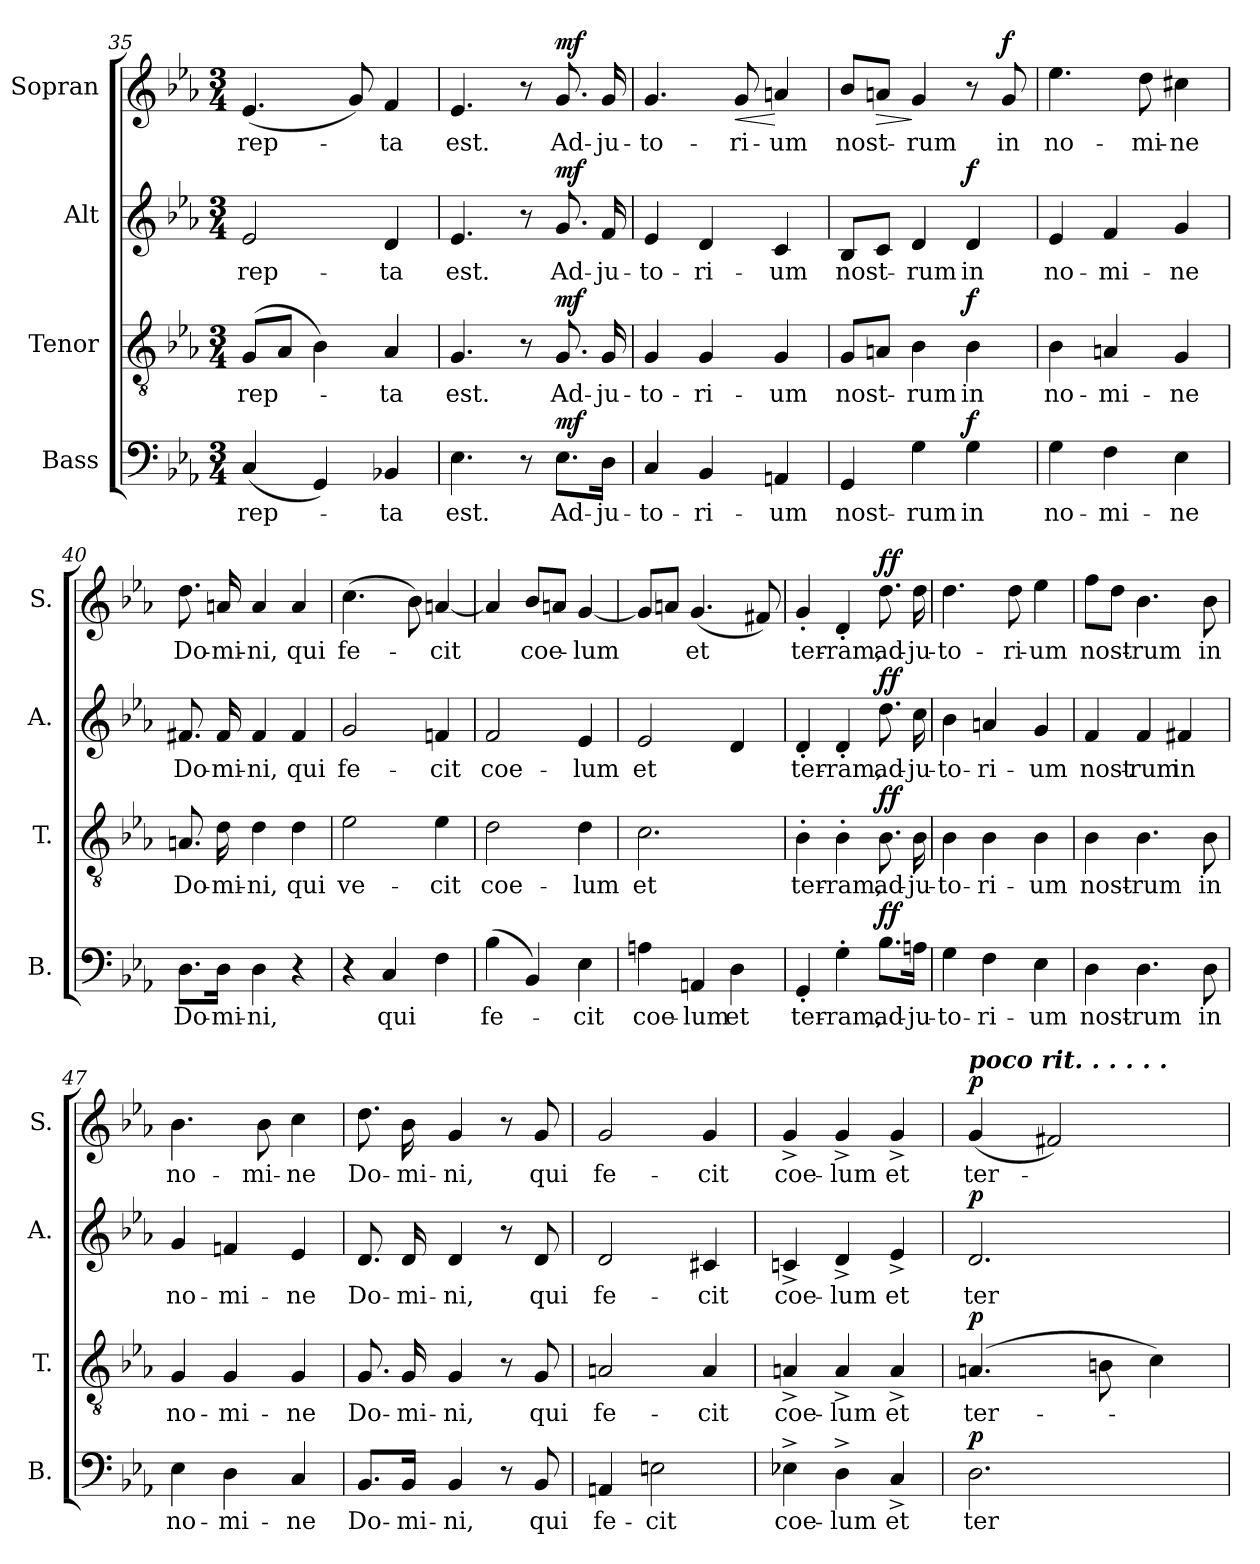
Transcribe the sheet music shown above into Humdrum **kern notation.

**kern	**text	**dynam	**kern	**text	**dynam	**kern	**text	**dynam	**kern	**text	**dynam
*part4	*part4	*part4	*part3	*part3	*part3	*part2	*part2	*part2	*part1	*part1	*part1
*staff4	*staff4	*staff4	*staff3	*staff3	*staff3	*staff2	*staff2	*staff2	*staff1	*staff1	*staff1
*I"Bass	*	*	*I"Tenor	*	*	*I"Alt	*	*	*I"Sopran	*	*
*I'B.	*	*	*I'T.	*	*	*I'A.	*	*	*I'S.	*	*
!!LO:PB:g=z
*clefF4	*	*	*clefGv2	*	*	*clefG2	*	*	*clefG2	*	*
*k[b-e-a-]	*	*	*k[b-e-a-]	*	*	*k[b-e-a-]	*	*	*k[b-e-a-]	*	*
*E-:	*	*	*E-:	*	*	*E-:	*	*	*E-:	*	*
*M3/4	*	*	*M3/4	*	*	*M3/4	*	*	*M3/4	*	*
=35	=35	=35	=35	=35	=35	=35	=35	=35	=35	=35	=35
!	!LO:LY:b	!	!	!LO:LY:b	!	!	!LO:LY:b	!	!	!LO:LY:b	!
(<4C/	-rep-	.	(>8G/L	-rep-	.	2e-/	-rep-	.	(<4.e-/	-rep-	.
.	.	.	8A-/J	.	.	.	.	.	.	.	.
4GG/)	.	.	4B-\)	.	.	.	.	.	.	.	.
.	.	.	.	.	.	.	.	.	8g/)	.	.
!	!LO:LY:b	!	!	!LO:LY:b	!	!	!LO:LY:b	!	!	!LO:LY:b	!
4BB-X/	-ta	.	4A-/	-ta	.	4d/	-ta	.	4f/	-ta	.
=36	=36	=36	=36	=36	=36	=36	=36	=36	=36	=36	=36
!	!LO:LY:b	!	!	!LO:LY:b	!	!	!LO:LY:b	!	!	!LO:LY:b	!
4.E-\	est.	.	4.G/	est.	.	4.e-/	est.	.	4.e-/	est.	.
8r	.	.	8r	.	.	8r	.	.	8r	.	.
!	!LO:LY:b	!LO:DY:a	!	!LO:LY:b	!LO:DY:a	!	!LO:LY:b	!LO:DY:a	!	!LO:LY:b	!LO:DY:a
8.E-\L	Ad-	mf	8.G/	Ad-	mf	8.g/	Ad-	mf	8.g/	Ad-	mf
!	!LO:LY:b	!	!	!LO:LY:b	!	!	!LO:LY:b	!	!	!LO:LY:b	!
16D\Jk	-ju-	.	16G/	-ju-	.	16f/	-ju-	.	16g/	-ju-	.
=37	=37	=37	=37	=37	=37	=37	=37	=37	=37	=37	=37
!	!LO:LY:b	!	!	!LO:LY:b	!	!	!LO:LY:b	!	!	!LO:LY:b	!
4C/	-to-	.	4G/	-to-	.	4e-/	-to-	.	4.g/	-to-	.
!	!LO:LY:b	!	!	!LO:LY:b	!	!	!LO:LY:b	!	!	!	!
4BB-/	-ri-	.	4G/	-ri-	.	4d/	-ri-	.	.	.	.
!	!	!	!	!	!	!	!	!	!	!LO:LY:b	!LO:HP:b
.	.	.	.	.	.	.	.	.	8g/	-ri-	<
!	!LO:LY:b	!	!	!LO:LY:b	!	!	!LO:LY:b	!	!	!LO:LY:b	!
4AAn/	-um	.	4G/	-um	.	4c/	-um	.	4an/	-um	[
=38	=38	=38	=38	=38	=38	=38	=38	=38	=38	=38	=38
!	!LO:LY:b	!	!	!LO:LY:b	!	!	!LO:LY:b	!	!	!LO:LY:b	!
4GG/	nost-	.	8G/L	nost-	.	8B-/L	nost-	.	8b-/L	nost-	.
!	!	!	!	!	!	!	!	!	!	!	!LO:HP:b
.	.	.	8An/J	.	.	8c/J	.	.	8an/J	.	>
!	!LO:LY:b	!	!	!LO:LY:b	!	!	!LO:LY:b	!	!	!LO:LY:b	!
4G\	-rum	.	4B-\	-rum	.	4d/	-rum	.	4g/	-rum	]
!	!LO:LY:b	!LO:DY:a	!	!LO:LY:b	!LO:DY:a	!	!LO:LY:b	!LO:DY:a	!	!	!
4G\	in	f	4B-\	in	f	4d/	in	f	8r	.	.
!	!	!	!	!	!	!	!	!	!	!LO:LY:b	!LO:DY:a
.	.	.	.	.	.	.	.	.	8g/	in	f
=39	=39	=39	=39	=39	=39	=39	=39	=39	=39	=39	=39
!	!LO:LY:b	!	!	!LO:LY:b	!	!	!LO:LY:b	!	!	!LO:LY:b	!
4G\	no-	.	4B-\	no-	.	4e-/	no-	.	4.ee-\	no-	.
!	!LO:LY:b	!	!	!LO:LY:b	!	!	!LO:LY:b	!	!	!	!
4F\	-mi-	.	4An/	-mi-	.	4f/	-mi-	.	.	.	.
!	!	!	!	!	!	!	!	!	!	!LO:LY:b	!
.	.	.	.	.	.	.	.	.	8dd\	-mi-	.
!	!LO:LY:b	!	!	!LO:LY:b	!	!	!LO:LY:b	!	!	!LO:LY:b	!
4E-\	-ne	.	4G/	-ne	.	4g/	-ne	.	4cc#X\	-ne	.
=40	=40	=40	=40	=40	=40	=40	=40	=40	=40	=40	=40
!	!LO:LY:b	!	!	!LO:LY:b	!	!	!LO:LY:b	!	!	!LO:LY:b	!
8.D\L	Do-	.	8.An/	Do-	.	8.f#X/	Do-	.	8.dd\	Do-	.
!	!LO:LY:b	!	!	!LO:LY:b	!	!	!LO:LY:b	!	!	!LO:LY:b	!
16D\Jk	-mi-	.	16d\	-mi-	.	16f#/	-mi-	.	16an/	-mi-	.
!	!LO:LY:b	!	!	!LO:LY:b	!	!	!LO:LY:b	!	!	!LO:LY:b	!
4D\	-ni,	.	4d\	-ni,	.	4f#/	-ni,	.	4a/	-ni,	.
!	!	!	!	!LO:LY:b	!	!	!LO:LY:b	!	!	!LO:LY:b	!
4r	.	.	4d\	qui	.	4f#/	qui	.	4a/	qui	.
!!LO:LB:g=z
=41	=41	=41	=41	=41	=41	=41	=41	=41	=41	=41	=41
!	!	!	!	!LO:LY:b	!	!	!LO:LY:b	!	!	!LO:LY:b	!
4r	.	.	2e-\	ve-	.	2g/	fe-	.	(>4.cc\	fe-	.
!	!LO:LY:b	!	!	!	!	!	!	!	!	!	!
4C/	qui	.	.	.	.	.	.	.	.	.	.
.	.	.	.	.	.	.	.	.	8b-\)	.	.
!	!	!	!	!LO:LY:b	!	!	!LO:LY:b	!	!	!LO:LY:b	!
4F\	.	.	4e-\	-cit	.	4fn/	-cit	.	[4an/	-cit	.
=42	=42	=42	=42	=42	=42	=42	=42	=42	=42	=42	=42
!	!LO:LY:b	!	!	!LO:LY:b	!	!	!LO:LY:b	!	!	!	!
(>4B-\	fe-	.	2d\	coe-	.	2f/	coe-	.	4a/]	.	.
!	!	!	!	!	!	!	!	!	!	!LO:LY:b	!
4BB-/)	.	.	.	.	.	.	.	.	8b-/L	coe-	.
.	.	.	.	.	.	.	.	.	8an/J	.	.
!	!LO:LY:b	!	!	!LO:LY:b	!	!	!LO:LY:b	!	!	!LO:LY:b	!
4E-\	-cit	.	4d\	-lum	.	4e-/	-lum	.	[4g/	-lum	.
=43	=43	=43	=43	=43	=43	=43	=43	=43	=43	=43	=43
!	!LO:LY:b	!	!	!LO:LY:b	!	!	!LO:LY:b	!	!	!	!
4An\	coe-	.	2.c\	et	.	2e-/	et	.	8g/L]	.	.
.	.	.	.	.	.	.	.	.	8an/J	.	.
!	!LO:LY:b	!	!	!	!	!	!	!	!	!LO:LY:b	!
4AAn/	-lum	.	.	.	.	.	.	.	(<4.g/	et	.
!	!LO:LY:b	!	!	!	!	!	!	!	!	!	!
4D\	et	.	.	.	.	4d/	.	.	.	.	.
.	.	.	.	.	.	.	.	.	8f#X/)	.	.
=44	=44	=44	=44	=44	=44	=44	=44	=44	=44	=44	=44
!	!LO:LY:b	!	!	!LO:LY:b	!	!	!LO:LY:b	!	!	!LO:LY:b	!
4GG'</	ter-	.	4B-'>\	ter-	.	4d'</	ter-	.	4g'</	ter-	.
!	!LO:LY:b	!	!	!LO:LY:b	!	!	!LO:LY:b	!	!	!LO:LY:b	!
4G'>\	-ram,	.	4B-'>\	-ram,	.	4d'</	-ram,	.	4d'</	-ram,	.
!	!LO:LY:b	!LO:DY:a	!	!LO:LY:b	!LO:DY:a	!	!LO:LY:b	!LO:DY:a	!	!LO:LY:b	!LO:DY:a
8.B-\L	ad-	ff	8.B-\	ad-	ff	8.dd\	ad-	ff	8.dd\	ad-	ff
!	!LO:LY:b	!	!	!LO:LY:b	!	!	!LO:LY:b	!	!	!LO:LY:b	!
16An\Jk	-ju-	.	16B-\	-ju-	.	16cc\	-ju-	.	16dd\	-ju-	.
=45	=45	=45	=45	=45	=45	=45	=45	=45	=45	=45	=45
!	!LO:LY:b	!	!	!LO:LY:b	!	!	!LO:LY:b	!	!	!LO:LY:b	!
4G\	-to-	.	4B-\	-to-	.	4b-\	-to-	.	4.dd\	-to-	.
!	!LO:LY:b	!	!	!LO:LY:b	!	!	!LO:LY:b	!	!	!	!
4F\	-ri-	.	4B-\	-ri-	.	4an/	-ri-	.	.	.	.
!	!	!	!	!	!	!	!	!	!	!LO:LY:b	!
.	.	.	.	.	.	.	.	.	8dd\	-ri-	.
!	!LO:LY:b	!	!	!LO:LY:b	!	!	!LO:LY:b	!	!	!LO:LY:b	!
4E-\	-um	.	4B-\	-um	.	4g/	-um	.	4ee-\	-um	.
=46	=46	=46	=46	=46	=46	=46	=46	=46	=46	=46	=46
!	!LO:LY:b	!	!	!LO:LY:b	!	!	!LO:LY:b	!	!	!LO:LY:b	!
4D\	nost-	.	4B-\	nost-	.	4f/	nost-	.	8ff\L	nost-	.
.	.	.	.	.	.	.	.	.	8dd\J	.	.
!	!LO:LY:b	!	!	!LO:LY:b	!	!	!LO:LY:b	!	!	!LO:LY:b	!
4.D\	-rum	.	4.B-\	-rum	.	4f/	-rum	.	4.b-\	-rum	.
!	!	!	!	!	!	!	!LO:LY:b	!	!	!	!
.	.	.	.	.	.	4f#X/	in	.	.	.	.
!	!LO:LY:b	!	!	!LO:LY:b	!	!	!	!	!	!LO:LY:b	!
8D\	in	.	8B-\	in	.	.	.	.	8b-\	in	.
!!LO:LB:g=z
=47	=47	=47	=47	=47	=47	=47	=47	=47	=47	=47	=47
!	!LO:LY:b	!	!	!LO:LY:b	!	!	!LO:LY:b	!	!	!LO:LY:b	!
4E-\	no-	.	4G/	no-	.	4g/	no-	.	4.b-\	no-	.
!	!LO:LY:b	!	!	!LO:LY:b	!	!	!LO:LY:b	!	!	!	!
4D\	-mi-	.	4G/	-mi-	.	4fn/	-mi-	.	.	.	.
!	!	!	!	!	!	!	!	!	!	!LO:LY:b	!
.	.	.	.	.	.	.	.	.	8b-\	-mi-	.
!	!LO:LY:b	!	!	!LO:LY:b	!	!	!LO:LY:b	!	!	!LO:LY:b	!
4C/	-ne	.	4G/	-ne	.	4e-/	-ne	.	4cc\	-ne	.
=48	=48	=48	=48	=48	=48	=48	=48	=48	=48	=48	=48
!	!LO:LY:b	!	!	!LO:LY:b	!	!	!LO:LY:b	!	!	!LO:LY:b	!
8.BB-/L	Do-	.	8.G/	Do-	.	8.d/	Do-	.	8.dd\	Do-	.
!	!LO:LY:b	!	!	!LO:LY:b	!	!	!LO:LY:b	!	!	!LO:LY:b	!
16BB-/Jk	-mi-	.	16G/	-mi-	.	16d/	-mi-	.	16b-\	-mi-	.
!	!LO:LY:b	!	!	!LO:LY:b	!	!	!LO:LY:b	!	!	!LO:LY:b	!
4BB-/	-ni,	.	4G/	-ni,	.	4d/	-ni,	.	4g/	-ni,	.
8r	.	.	8r	.	.	8r	.	.	8r	.	.
!	!LO:LY:b	!	!	!LO:LY:b	!	!	!LO:LY:b	!	!	!LO:LY:b	!
8BB-/	qui	.	8G/	qui	.	8d/	qui	.	8g/	qui	.
=49	=49	=49	=49	=49	=49	=49	=49	=49	=49	=49	=49
!	!LO:LY:b	!	!	!LO:LY:b	!	!	!LO:LY:b	!	!	!LO:LY:b	!
4AAn/	fe-	.	2An/	fe-	.	2d/	fe-	.	2g/	fe-	.
!	!LO:LY:b	!	!	!	!	!	!	!	!	!	!
2En\	-cit	.	.	.	.	.	.	.	.	.	.
!	!	!	!	!LO:LY:b	!	!	!LO:LY:b	!	!	!LO:LY:b	!
.	.	.	4A/	-cit	.	4c#X/	-cit	.	4g/	-cit	.
=50	=50	=50	=50	=50	=50	=50	=50	=50	=50	=50	=50
!	!LO:LY:b	!	!	!LO:LY:b	!	!	!LO:LY:b	!	!	!LO:LY:b	!
4E-X^>\	coe-	.	4An^</	coe-	.	4cn^>/	coe-	.	4g^</	coe-	.
!	!LO:LY:b	!	!	!LO:LY:b	!	!	!LO:LY:b	!	!	!LO:LY:b	!
4D^>\	-lum	.	4A^</	-lum	.	4d^>/	-lum	.	4g^</	-lum	.
!	!LO:LY:b	!	!	!LO:LY:b	!	!	!LO:LY:b	!	!	!LO:LY:b	!
4C^>/	et	.	4A^</	et	.	4e-^>/	et	.	4g^</	et	.
=51	=51	=51	=51	=51	=51	=51	=51	=51	=51	=51	=51
!	!	!	!	!	!	!	!	!	!LO:TX:a:Bi:t=poco rit.   .   .   .   .   .	!	!
!	!LO:LY:b	!LO:DY:a	!	!LO:LY:b	!LO:DY:a	!	!LO:LY:b	!LO:DY:a	!	!LO:LY:b	!LO:DY:a
2.D\	ter-	p	(4.An/	ter-	p	2.d/	ter-	p	(<4g/	ter-	p
.	.	.	.	.	.	.	.	.	2f#X/)	.	.
.	.	.	8Bn\	.	.	.	.	.	.	.	.
.	.	.	4c\)	.	.	.	.	.	.	.	.
=	=	=	=	=	=	=	=	=	=	=	=
*-	*-	*-	*-	*-	*-	*-	*-	*-	*-	*-	*-
